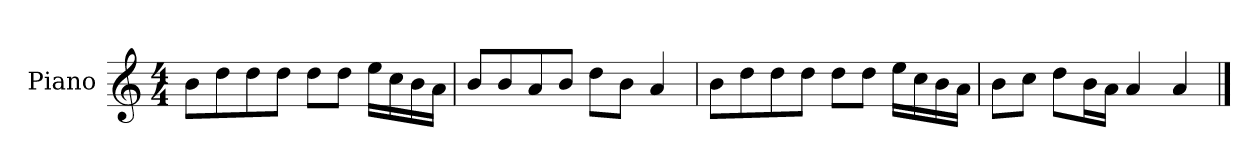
**kern
*part1
*staff1
*I"Piano
*I'P-no
*clefG2
*k[]
*M4/4
*MM90
=1
8b\L
8dd\
8dd\
8dd\J
8dd\L
8dd\J
16ee\LL
16cc\
16b\
16a\JJ
=2
8b/L
8b/
8a/
8b/J
8dd\L
8b\J
4a/
=3
8b\L
8dd\
8dd\
8dd\J
8dd\L
8dd\J
16ee\LL
16cc\
16b\
16a\JJ
=4
8b\L
8cc\J
8dd\L
16b\L
16a\JJ
4a/
4a/
==
*-
